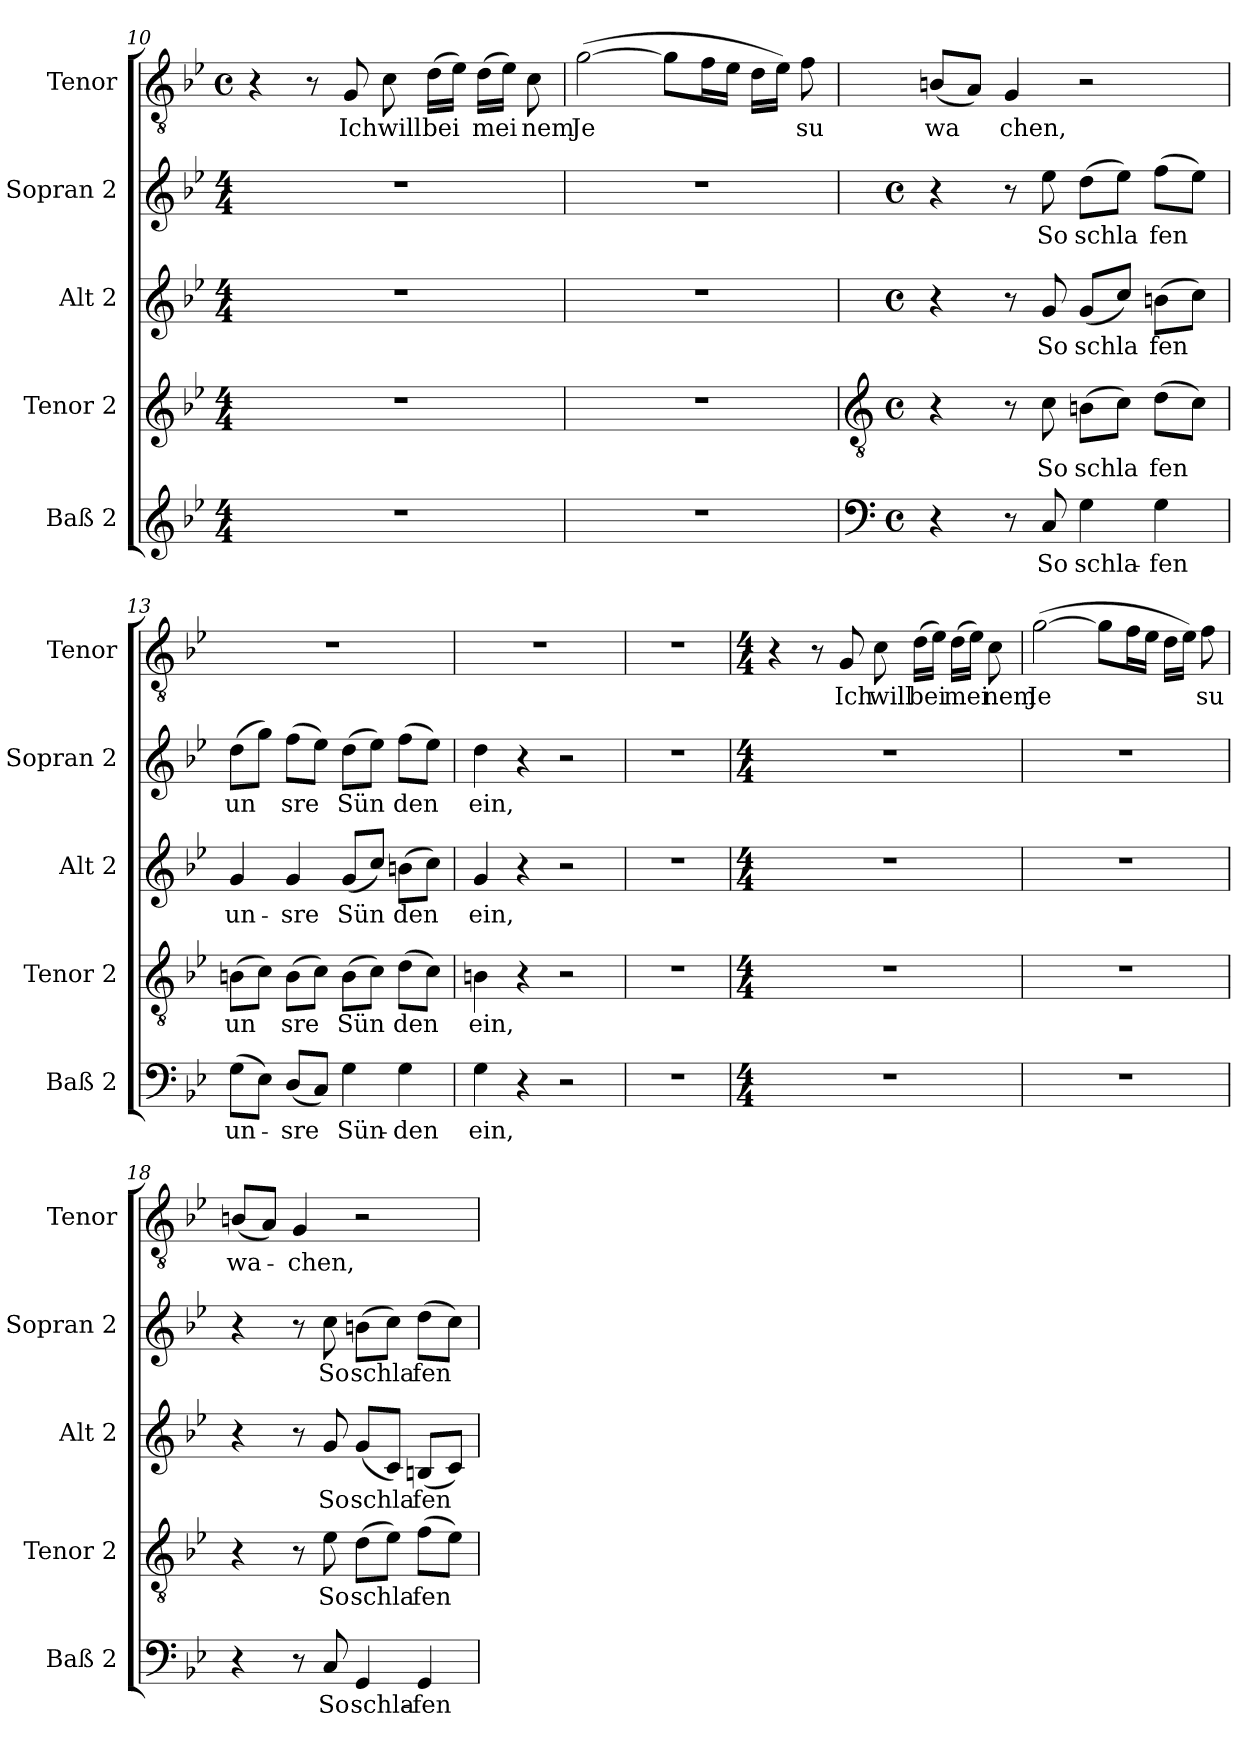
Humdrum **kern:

**kern	**text	**kern	**text	**kern	**text	**kern	**text	**kern	**text
*part5	*part5	*part4	*part4	*part3	*part3	*part2	*part2	*part1	*part1
*staff5	*staff5	*staff4	*staff4	*staff3	*staff3	*staff2	*staff2	*staff1	*staff1
*I"Baß 2	*	*I"Tenor 2	*	*I"Alt 2	*	*I"Sopran 2	*	*I"Tenor	*
*I'Baß 2	*	*I'Tenor 2	*	*I'Alt 2	*	*I'Sopran 2	*	*I'Tenor	*
*clefG2	*	*clefG2	*	*clefG2	*	*clefG2	*	*clefGv2	*
*k[b-e-]	*	*k[b-e-]	*	*k[b-e-]	*	*k[b-e-]	*	*k[b-e-]	*
*B-:	*	*B-:	*	*B-:	*	*B-:	*	*B-:	*
*M4/4	*	*M4/4	*	*M4/4	*	*M4/4	*	*M4/4	*
*	*	*	*	*	*	*	*	*met(c)	*
=10	=10	=10	=10	=10	=10	=10	=10	=10	=10
1r	.	1r	.	1r	.	1r	.	4r	.
.	.	.	.	.	.	.	.	8r	.
!	!	!	!	!	!	!	!	!	!LO:LY:b
.	.	.	.	.	.	.	.	8G/	Ich
!	!	!	!	!	!	!	!	!	!LO:LY:b
.	.	.	.	.	.	.	.	8c\	will
!	!	!	!	!	!	!	!	!	!LO:LY:b
.	.	.	.	.	.	.	.	(>16d\LL	bei
.	.	.	.	.	.	.	.	16e-\JJ)	.
!	!	!	!	!	!	!	!	!	!LO:LY:b
.	.	.	.	.	.	.	.	(>16d\LL	mei
.	.	.	.	.	.	.	.	16e-\JJ)	.
!	!	!	!	!	!	!	!	!	!LO:LY:b
.	.	.	.	.	.	.	.	8c\	nem
=11	=11	=11	=11	=11	=11	=11	=11	=11	=11
!	!	!	!	!	!	!	!	!	!LO:LY:b
1r	.	1r	.	1r	.	1r	.	(>[2g\	Je
.	.	.	.	.	.	.	.	8g\L]	.
.	.	.	.	.	.	.	.	16f\L	.
.	.	.	.	.	.	.	.	16e-\JJ	.
.	.	.	.	.	.	.	.	16d\LL	.
.	.	.	.	.	.	.	.	16e-\JJ)	.
!	!	!	!	!	!	!	!	!	!LO:LY:b
.	.	.	.	.	.	.	.	8f\	su
!!LO:LB:g=z
=12	=12	=12	=12	=12	=12	=12	=12	=12	=12
*clefF4	*	*clefGv2	*	*	*	*	*	*	*
*M4/4	*	*M4/4	*	*M4/4	*	*M4/4	*	*	*
*met(c)	*	*met(c)	*	*met(c)	*	*met(c)	*	*	*
!	!	!	!	!	!	!	!	!	!LO:LY:b
4r	.	4r	.	4r	.	4r	.	(<8Bn/L	wa
.	.	.	.	.	.	.	.	8A/J)	.
!	!	!	!	!	!	!	!	!	!LO:LY:b
8r	.	8r	.	8r	.	8r	.	4G/	chen,
!	!LO:LY:b	!	!LO:LY:b	!	!LO:LY:b	!	!LO:LY:b	!	!
8C/	So	8c\	So	8g/	So	8ee-\	So	.	.
!	!LO:LY:b	!	!LO:LY:b	!	!LO:LY:b	!	!LO:LY:b	!	!
4G\	schla-	(>8Bn\L	schla	(<8g/L	schla	(>8dd\L	schla	2r	.
.	.	8c\J)	.	8cc/J)	.	8ee-\J)	.	.	.
!	!LO:LY:b	!	!LO:LY:b	!	!LO:LY:b	!	!LO:LY:b	!	!
4G\	-fen	(>8d\L	fen	(>8bn\L	fen	(>8ff\L	fen	.	.
.	.	8c\J)	.	8cc\J)	.	8ee-\J)	.	.	.
=13	=13	=13	=13	=13	=13	=13	=13	=13	=13
!	!LO:LY:b	!	!LO:LY:b	!	!LO:LY:b	!	!LO:LY:b	!	!
(>8G\L	un-	(>8Bn\L	un	4g/	un-	(>8dd\L	un	1r	.
8E-\J)	.	8c\J)	.	.	.	8gg\J)	.	.	.
!	!LO:LY:b	!	!LO:LY:b	!	!LO:LY:b	!	!LO:LY:b	!	!
(<8D/L	-sre	(>8B\L	sre	4g/	-sre	(>8ff\L	sre	.	.
8C/J)	.	8c\J)	.	.	.	8ee-\J)	.	.	.
!	!LO:LY:b	!	!LO:LY:b	!	!LO:LY:b	!	!LO:LY:b	!	!
4G\	Sün-	(>8B\L	Sün	(<8g/L	Sün	(>8dd\L	Sün	.	.
.	.	8c\J)	.	8cc/J)	.	8ee-\J)	.	.	.
!	!LO:LY:b	!	!LO:LY:b	!	!LO:LY:b	!	!LO:LY:b	!	!
4G\	-den	(>8d\L	den	(>8bn\L	den	(>8ff\L	den	.	.
.	.	8c\J)	.	8cc\J)	.	8ee-\J)	.	.	.
=14	=14	=14	=14	=14	=14	=14	=14	=14	=14
!	!LO:LY:b	!	!LO:LY:b	!	!LO:LY:b	!	!LO:LY:b	!	!
4G\	ein,	4Bn\	ein,	4g/	ein,	4dd\	ein,	1r	.
4r	.	4r	.	4r	.	4r	.	.	.
2r	.	2r	.	2r	.	2r	.	.	.
=15	=15	=15	=15	=15	=15	=15	=15	=15	=15
1r	.	1r	.	1r	.	1r	.	1r	.
!!LO:LB:g=z
=16	=16	=16	=16	=16	=16	=16	=16	=16	=16
*M4/4	*	*M4/4	*	*M4/4	*	*M4/4	*	*M4/4	*
1r	.	1r	.	1r	.	1r	.	4r	.
.	.	.	.	.	.	.	.	8r	.
!	!	!	!	!	!	!	!	!	!LO:LY:b
.	.	.	.	.	.	.	.	8G/	Ich
!	!	!	!	!	!	!	!	!	!LO:LY:b
.	.	.	.	.	.	.	.	8c\	will
!	!	!	!	!	!	!	!	!	!LO:LY:b
.	.	.	.	.	.	.	.	(>16d\LL	bei
.	.	.	.	.	.	.	.	16e-\JJ)	.
!	!	!	!	!	!	!	!	!	!LO:LY:b
.	.	.	.	.	.	.	.	(>16d\LL	mei
.	.	.	.	.	.	.	.	16e-\JJ)	.
!	!	!	!	!	!	!	!	!	!LO:LY:b
.	.	.	.	.	.	.	.	8c\	nem
=17	=17	=17	=17	=17	=17	=17	=17	=17	=17
!	!	!	!	!	!	!	!	!	!LO:LY:b
1r	.	1r	.	1r	.	1r	.	(>[2g\	Je
.	.	.	.	.	.	.	.	8g\L]	.
.	.	.	.	.	.	.	.	16f\L	.
.	.	.	.	.	.	.	.	16e-\JJ	.
.	.	.	.	.	.	.	.	16d\LL	.
.	.	.	.	.	.	.	.	16e-\JJ)	.
!	!	!	!	!	!	!	!	!	!LO:LY:b
.	.	.	.	.	.	.	.	8f\	su
=18	=18	=18	=18	=18	=18	=18	=18	=18	=18
!	!	!	!	!	!	!	!	!	!LO:LY:b
4r	.	4r	.	4r	.	4r	.	(<8Bn/L	wa-
.	.	.	.	.	.	.	.	8A/J)	.
!	!	!	!	!	!	!	!	!	!LO:LY:b
8r	.	8r	.	8r	.	8r	.	4G/	-chen,
!	!LO:LY:b	!	!LO:LY:b	!	!LO:LY:b	!	!LO:LY:b	!	!
8C/	So	8e-\	So	8g/	So	8cc\	So	.	.
!	!LO:LY:b	!	!LO:LY:b	!	!LO:LY:b	!	!LO:LY:b	!	!
4GG/	schla-	(>8d\L	schla	(<8g/L	schla	(>8bn\L	schla	2r	.
.	.	8e-\J)	.	8c/J)	.	8cc\J)	.	.	.
!	!LO:LY:b	!	!LO:LY:b	!	!LO:LY:b	!	!LO:LY:b	!	!
4GG/	-fen	(>8f\L	fen	(<8Bn/L	fen	(>8dd\L	fen	.	.
.	.	8e-\J)	.	8c/J)	.	8cc\J)	.	.	.
=	=	=	=	=	=	=	=	=	=
*-	*-	*-	*-	*-	*-	*-	*-	*-	*-
